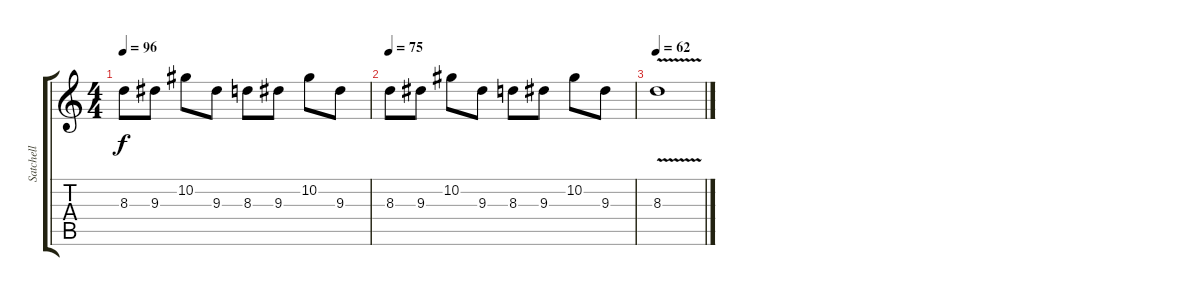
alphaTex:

\track ("Satchell" "Satchell") {instrument distortionguitar}
\staff {score tabs}
\tuning (Eb4 Bb3 Gb3 Db3 Ab2 Eb2) {hide}
\ts (4 4)
\tempo 96
\clef g2
\ks c
8.3.8{dy f} 9.3.8 10.2.8 9.3.8 8.3.8 9.3.8 10.2.8 9.3.8 |
\tempo 75
8.3.8 9.3.8 10.2.8 9.3.8 8.3.8 9.3.8 10.2.8 9.3.8 |
\tempo 62
8.3{v}.1
